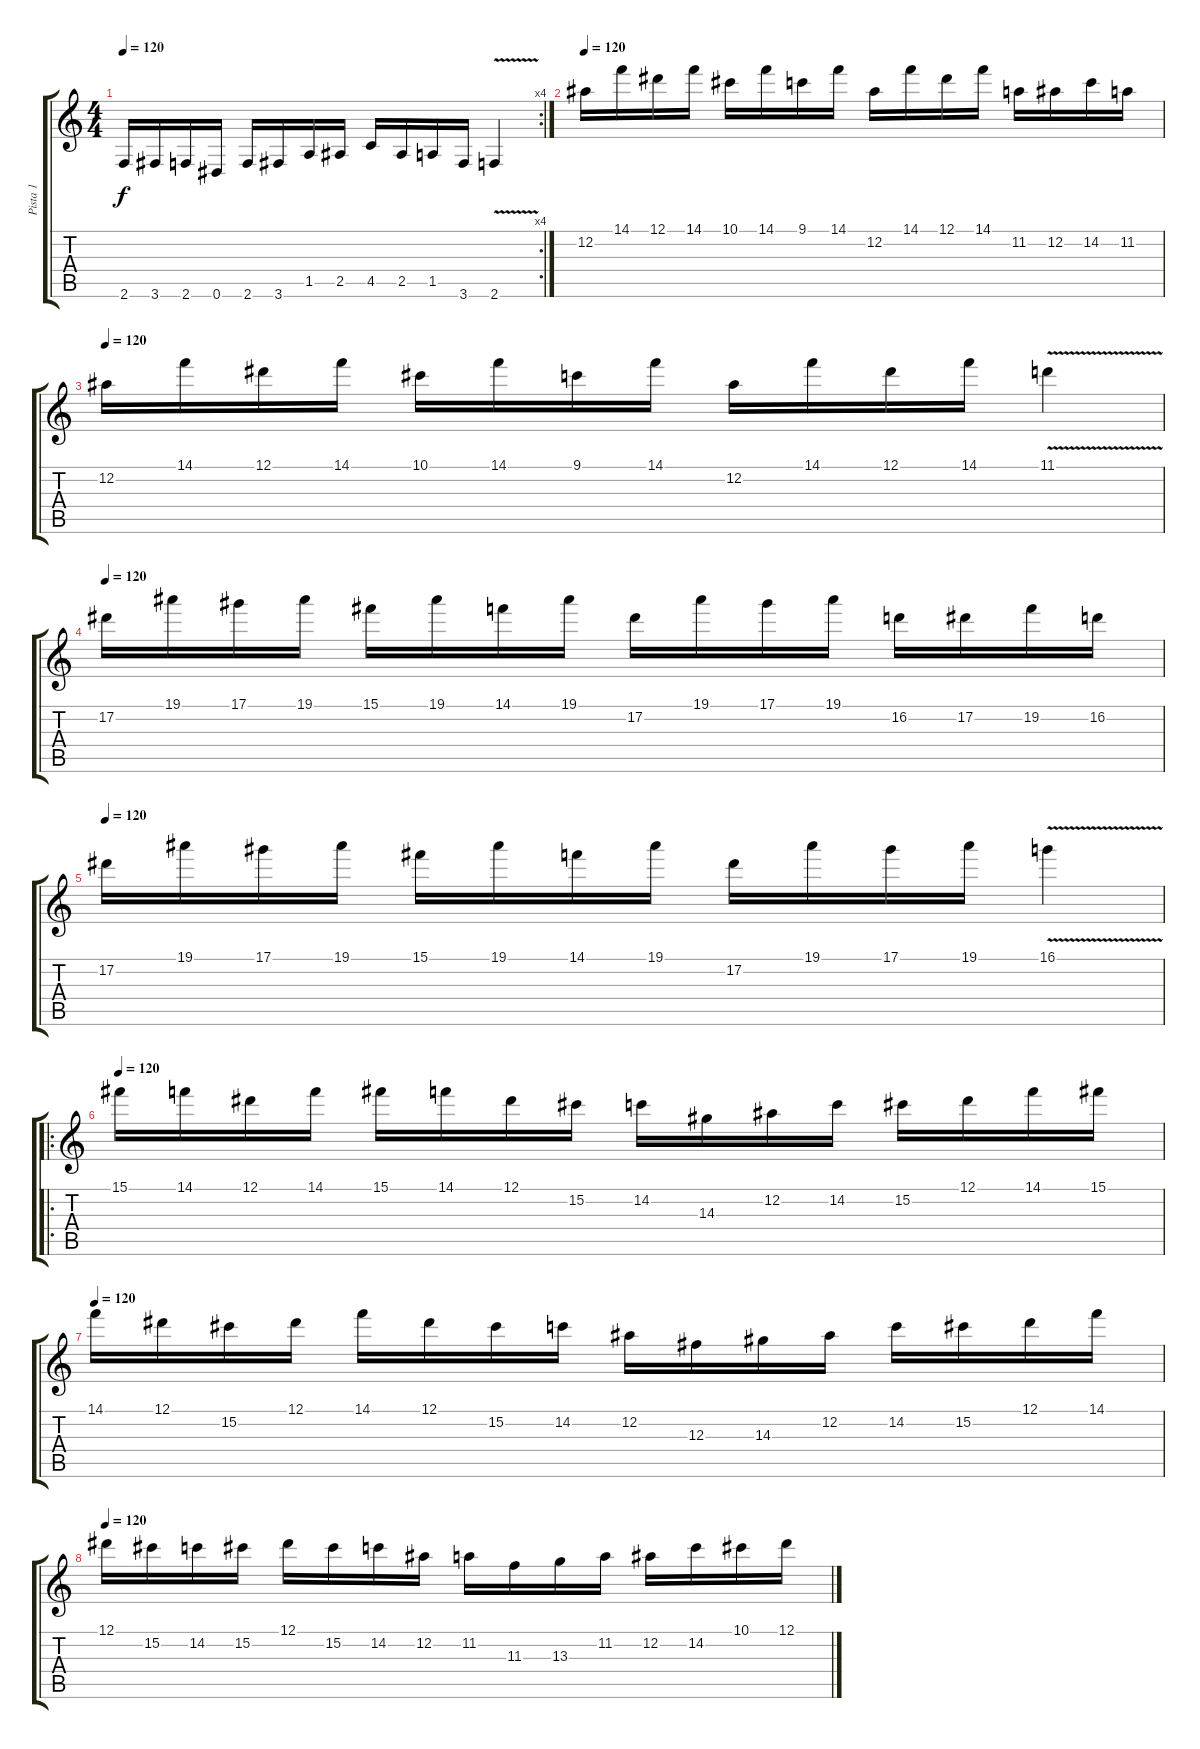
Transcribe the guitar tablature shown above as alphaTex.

\track ("Pista 1" "Pista 1") {instrument overdrivenguitar}
\staff {score tabs}
\tuning (Eb4 Bb3 Gb3 Db3 Ab2 Eb2) {hide}
\rc 4
\ts (4 4)
\tempo 120
\clef g2
\ks c
2.6.16{dy f} 3.6.16 2.6.16 0.6.16 2.6.16 3.6.16 1.5.16 2.5.16 4.5.16 2.5.16 1.5.16 3.6.16 2.6{v}.4 |
\tempo 120
12.2.16 14.1.16 12.1.16 14.1.16 10.1.16 14.1.16 9.1.16 14.1.16 12.2.16 14.1.16 12.1.16 14.1.16 11.2.16 12.2.16 14.2.16 11.2.16 |
\tempo 120
12.2.16 14.1.16 12.1.16 14.1.16 10.1.16 14.1.16 9.1.16 14.1.16 12.2.16 14.1.16 12.1.16 14.1.16 11.1{v}.4 |
\tempo 120
17.2.16 19.1.16 17.1.16 19.1.16 15.1.16 19.1.16 14.1.16 19.1.16 17.2.16 19.1.16 17.1.16 19.1.16 16.2.16 17.2.16 19.2.16 16.2.16 |
\tempo 120
17.2.16 19.1.16 17.1.16 19.1.16 15.1.16 19.1.16 14.1.16 19.1.16 17.2.16 19.1.16 17.1.16 19.1.16 16.1{v}.4 |
\ro
\tempo 120
15.1.16 14.1.16 12.1.16 14.1.16 15.1.16 14.1.16 12.1.16 15.2.16 14.2.16 14.3.16 12.2.16 14.2.16 15.2.16 12.1.16 14.1.16 15.1.16 |
\tempo 120
14.1.16 12.1.16 15.2.16 12.1.16 14.1.16 12.1.16 15.2.16 14.2.16 12.2.16 12.3.16 14.3.16 12.2.16 14.2.16 15.2.16 12.1.16 14.1.16 |
\tempo 120
12.1.16 15.2.16 14.2.16 15.2.16 12.1.16 15.2.16 14.2.16 12.2.16 11.2.16 11.3.16 13.3.16 11.2.16 12.2.16 14.2.16 10.1.16 12.1.16
